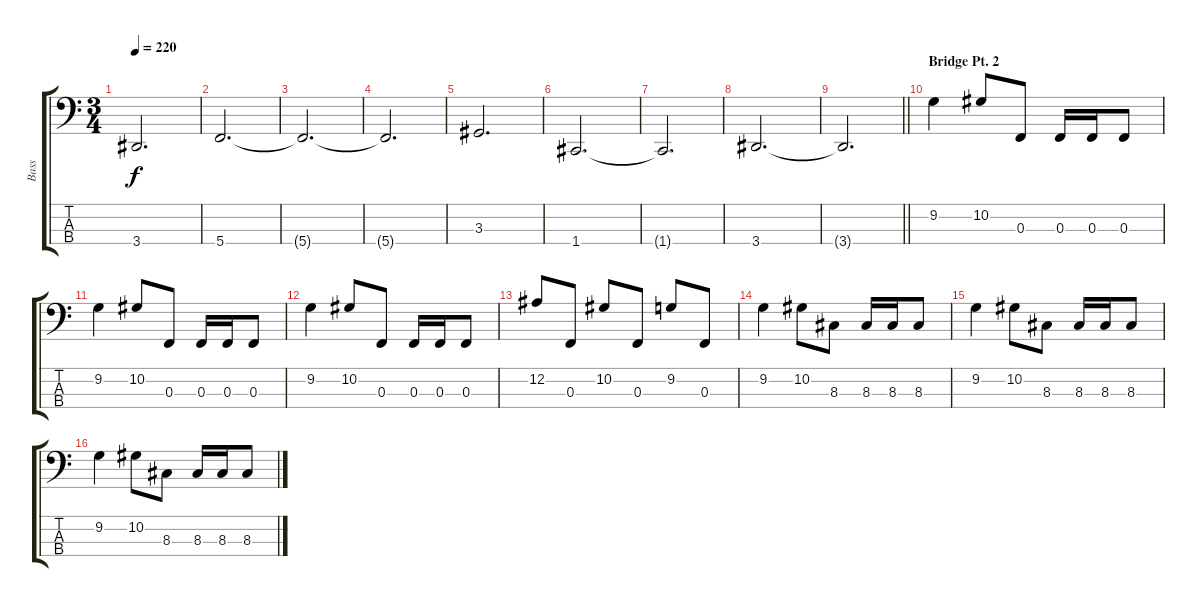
\track ("Bass" "Bass") {instrument electricbasspick}
\staff {score tabs}
\tuning (Eb2 Bb1 F1 C1) {hide}
\ts (3 4)
\tempo 220
\clef f4
\ks c
3.4{t}.2{d dy f} |
5.4.2{d} |
5.4{t}.2{d} |
5.4{t}.2{d} |
3.3.2{d} |
1.4.2{d} |
1.4{t}.2{d} |
3.4.2{d} |
\barLineRight lightlight
3.4{t}.2{d} |
\section ("" "Bridge Pt. 2")
9.2.4 10.2.8 0.3.8 0.3.16 0.3.16 0.3.8 |
9.2.4 10.2.8 0.3.8 0.3.16 0.3.16 0.3.8 |
9.2.4 10.2.8 0.3.8 0.3.16 0.3.16 0.3.8 |
12.2.8 0.3.8 10.2.8 0.3.8 9.2.8 0.3.8 |
9.2.4 10.2.8 8.3.8 8.3.16 8.3.16 8.3.8 |
9.2.4 10.2.8 8.3.8 8.3.16 8.3.16 8.3.8 |
9.2.4 10.2.8 8.3.8 8.3.16 8.3.16 8.3.8
